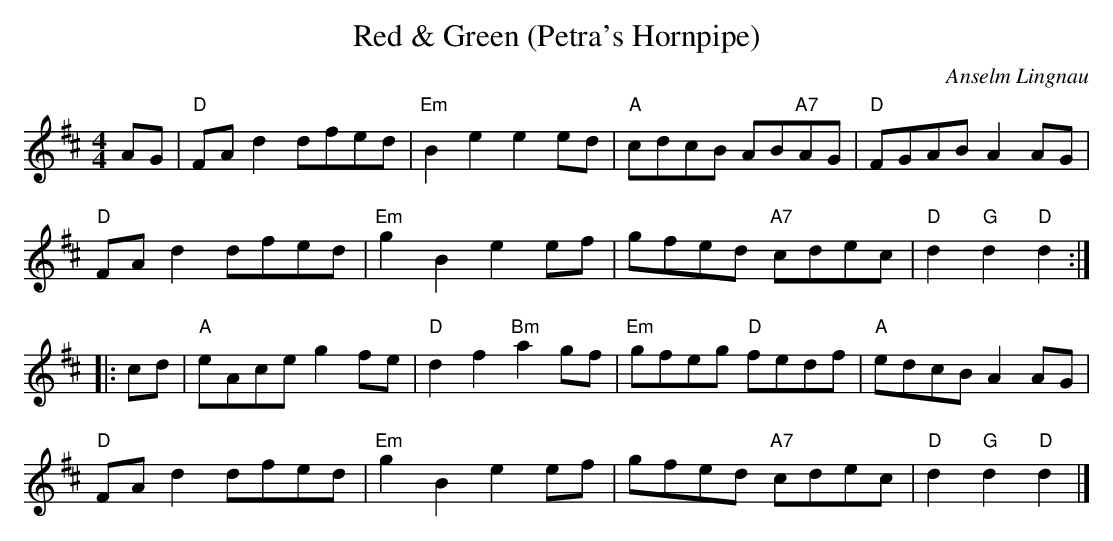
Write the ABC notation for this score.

X:1
T:Red & Green (Petra's Hornpipe)
C:Anselm Lingnau
M:4/4
L:1/8
K:D
AG|"D"FA d2 dfed|"Em"B2 e2 e2 ed|"A"cdcB AB"A7"AG|"D"FGAB A2 AG|
   "D"FA d2 dfed|"Em"g2 B2 e2 ef|gfed "A7"cdec|"D"d2 "G"d2 "D"d2::
cd|"A"eAce g2 fe|"D"d2 f2 "Bm"a2 gf|"Em"gfeg "D"fedf|"A"edcB A2 AG|
   "D"FA d2 dfed|"Em"g2 B2 e2 ef|gfed "A7"cdec|"D"d2 "G"d2 "D"d2|]
